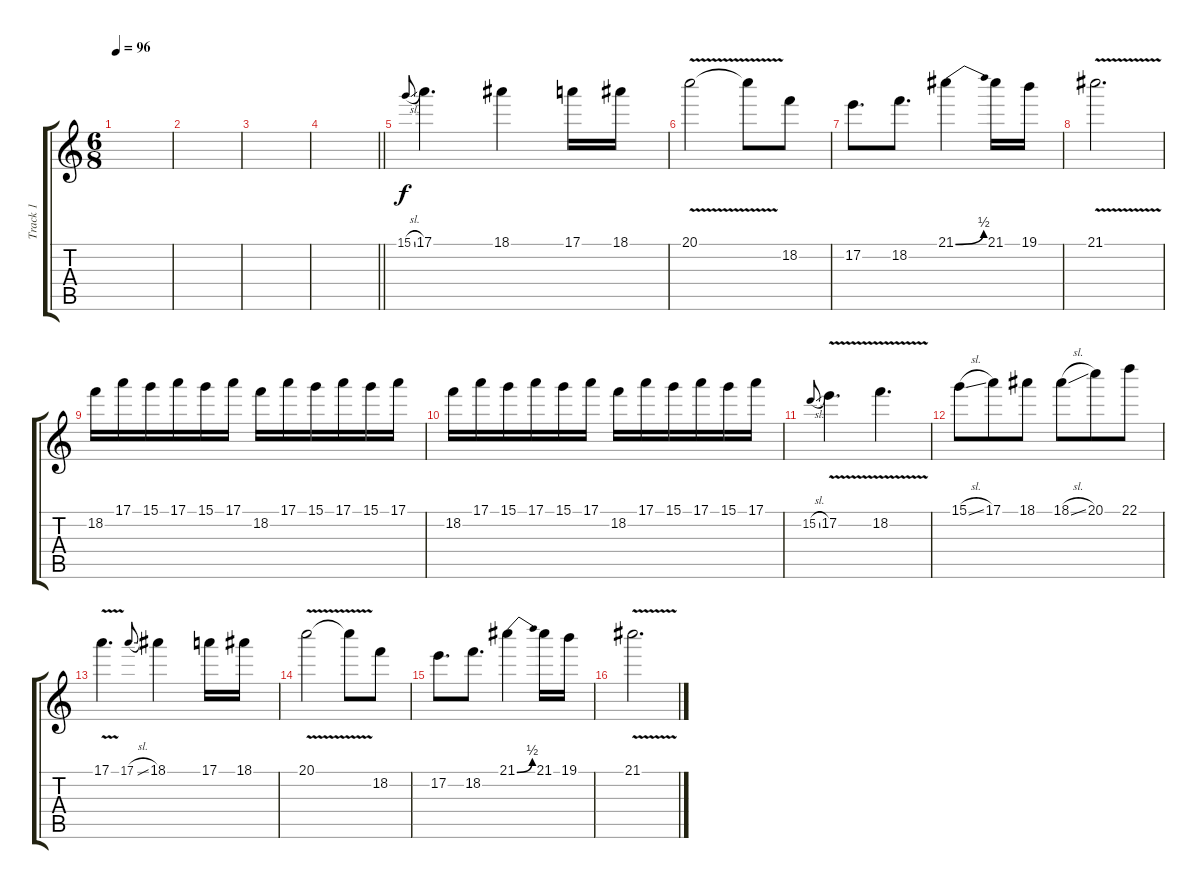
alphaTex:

\track ("Track 1" "Track 1") {instrument distortionguitar}
\staff {score tabs}
\tuning (E4 B3 G3 D3 A2 D2) {hide}
\ts (6 8)
\tempo 96
\clef g2
\ks c
|
|
|
\barLineRight lightlight
|
15.1{sl}.8{gr onbeat} 17.1.4{d volume 13} 18.1.4 17.1.16 18.1.16 |
20.1{v}.2 20.1{t}.8 18.2.8 |
17.2.8{d} 18.2.8{d} 21.1{be (bend 0 0 60 2)}.4 21.1.16 19.1.16 |
21.1{v}.2{d} |
18.2.16 17.1.16 15.1.16 17.1.16 15.1.16 17.1.16 18.2.16 17.1.16 15.1.16 17.1.16 15.1.16 17.1.16 |
18.2.16 17.1.16 15.1.16 17.1.16 15.1.16 17.1.16 18.2.16 17.1.16 15.1.16 17.1.16 15.1.16 17.1.16 |
15.2{sl}.8{gr onbeat} 17.2{v}.4{d} 18.2{v}.4{d} |
15.1{sl}.8 17.1.8 18.1.8 18.1{sl}.8 20.1.8 22.1.8 |
17.1{v}.4{d} 17.1{sl}.8{gr onbeat} 18.1.4 17.1.16 18.1.16 |
20.1{v}.2 20.1{t}.8 18.2.8 |
17.2.8{d} 18.2.8{d} 21.1{be (bend 0 0 60 2)}.4 21.1.16 19.1.16 |
21.1{v}.2{d}
